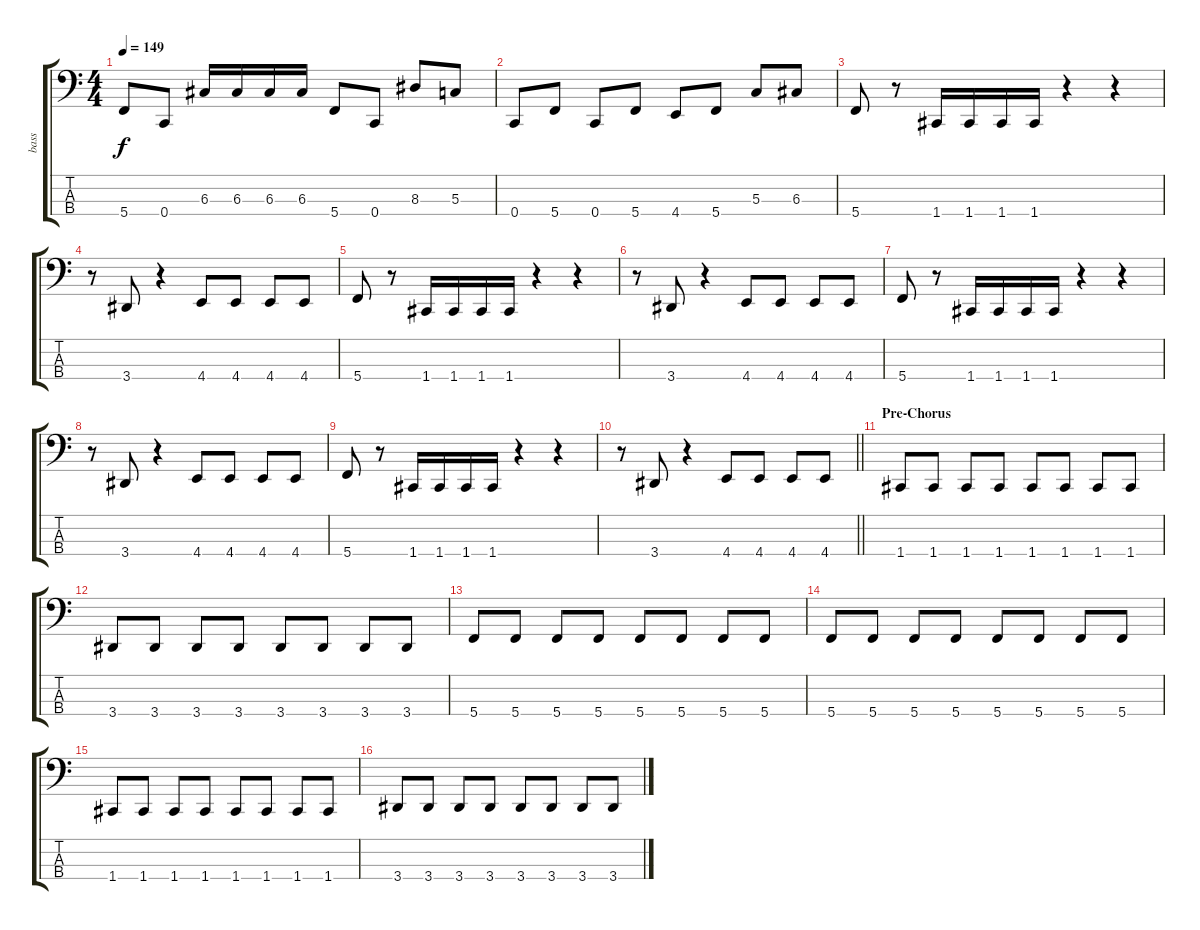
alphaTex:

\track ("bass" "bass") {instrument electricbasspick}
\staff {score tabs}
\tuning (F2 C2 G1 C1) {hide}
\ts (4 4)
\tempo 149
\clef f4
\ks c
5.4.8{dy f} 0.4.8 6.3.16 6.3.16 6.3.16 6.3.16 5.4.8 0.4.8 8.3.8 5.3.8 |
0.4.8 5.4.8 0.4.8 5.4.8 4.4.8 5.4.8 5.3.8 6.3.8 |
5.4.8 r.8 1.4.16 1.4.16 1.4.16 1.4.16 r.4 r.4 |
r.8 3.4.8 r.4 4.4.8 4.4.8 4.4.8 4.4.8 |
5.4.8 r.8 1.4.16 1.4.16 1.4.16 1.4.16 r.4 r.4 |
r.8 3.4.8 r.4 4.4.8 4.4.8 4.4.8 4.4.8 |
5.4.8 r.8 1.4.16 1.4.16 1.4.16 1.4.16 r.4 r.4 |
r.8 3.4.8 r.4 4.4.8 4.4.8 4.4.8 4.4.8 |
5.4.8 r.8 1.4.16 1.4.16 1.4.16 1.4.16 r.4 r.4 |
\barLineRight lightlight
r.8 3.4.8 r.4 4.4.8 4.4.8 4.4.8 4.4.8 |
\section ("" "Pre-Chorus")
1.4.8 1.4.8 1.4.8 1.4.8 1.4.8 1.4.8 1.4.8 1.4.8 |
3.4.8 3.4.8 3.4.8 3.4.8 3.4.8 3.4.8 3.4.8 3.4.8 |
5.4.8 5.4.8 5.4.8 5.4.8 5.4.8 5.4.8 5.4.8 5.4.8 |
5.4.8 5.4.8 5.4.8 5.4.8 5.4.8 5.4.8 5.4.8 5.4.8 |
1.4.8 1.4.8 1.4.8 1.4.8 1.4.8 1.4.8 1.4.8 1.4.8 |
3.4.8 3.4.8 3.4.8 3.4.8 3.4.8 3.4.8 3.4.8 3.4.8
